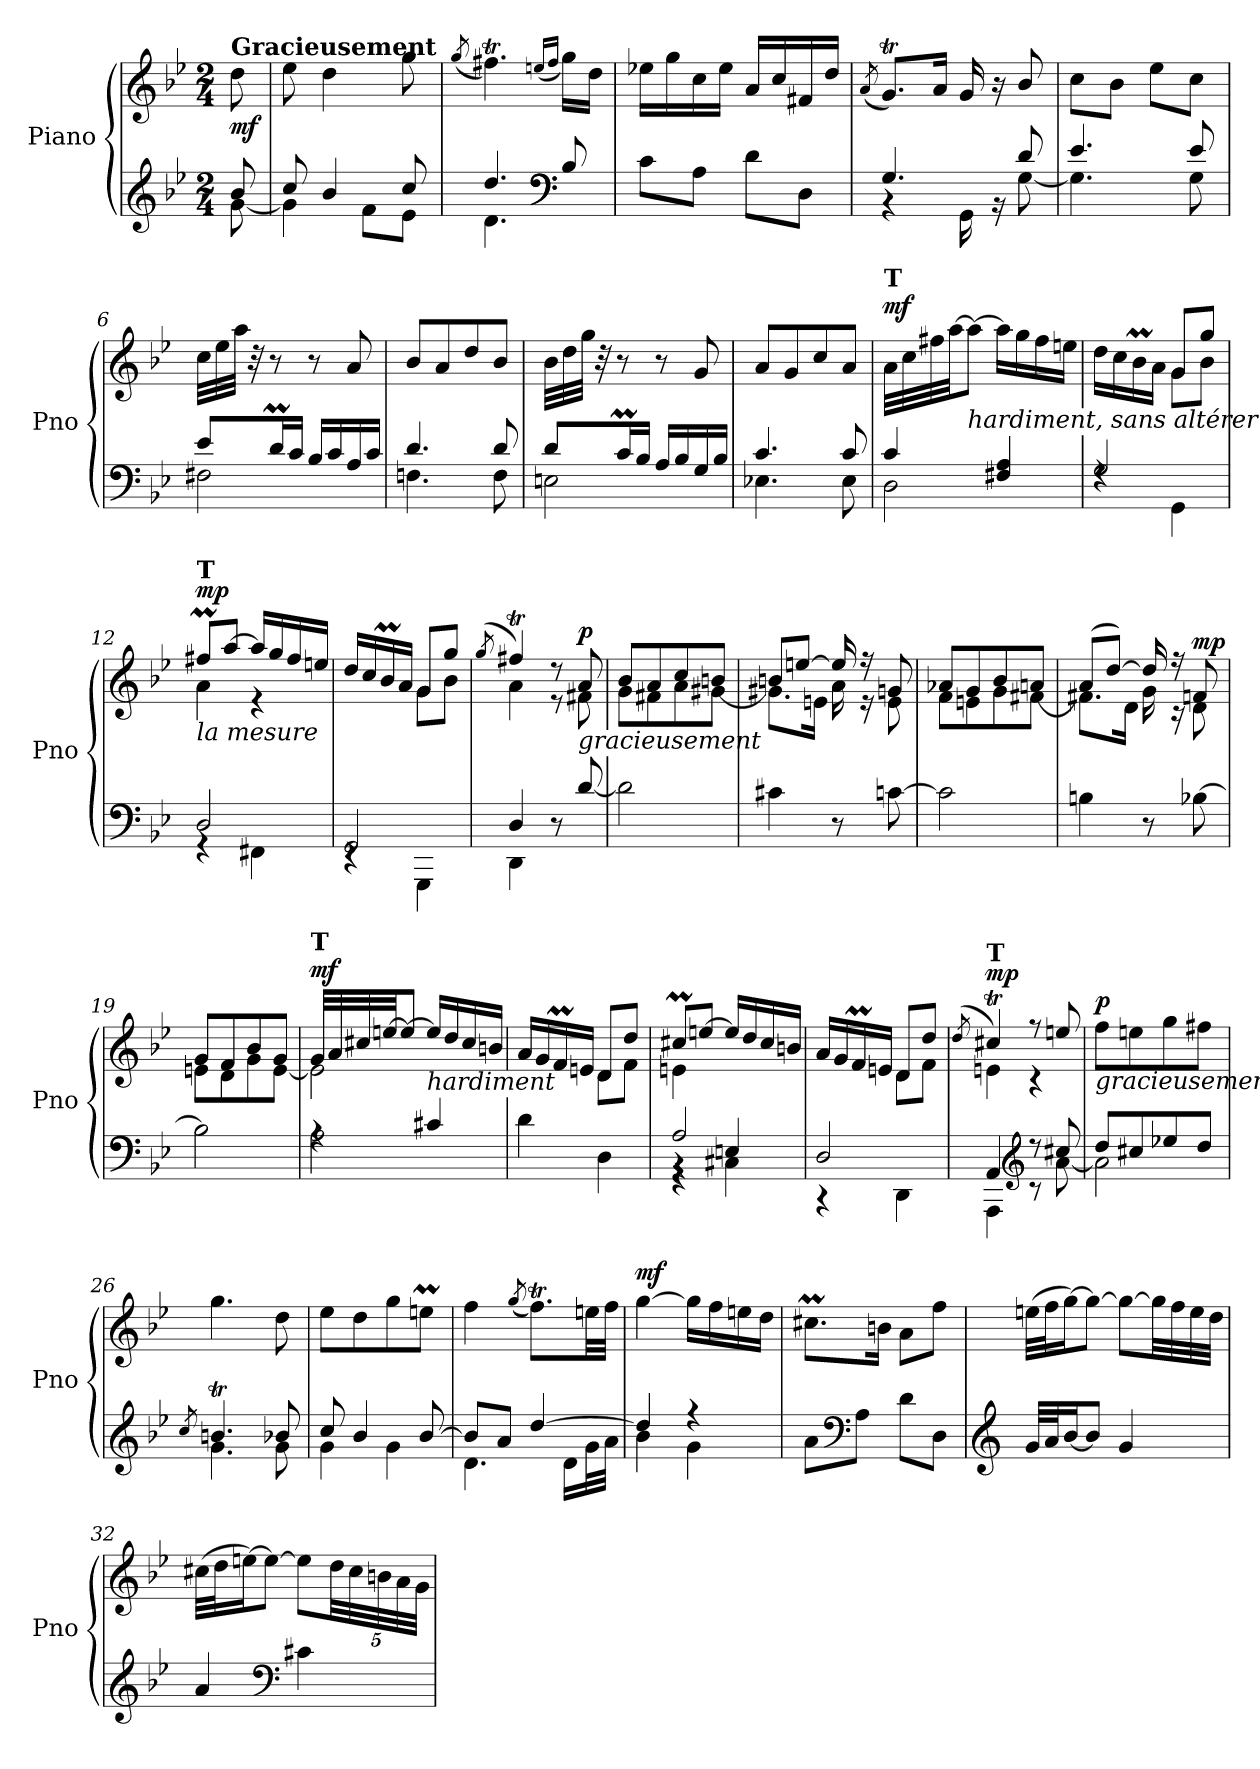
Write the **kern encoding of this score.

**kern	**kern	**dynam
*part1	*part1	*part1
*staff2	*staff1	*staff1/2
*I"Piano	*	*
*I'Pno	*	*
*clefG2	*clefG2	*
*k[b-e-]	*k[b-e-]	*
*M2/4	*M2/4	*
=	=	=
*^	*	*
!	!	!LO:TX:a:B:t=Gracieusement	!
!	!	!	!LO:DY:b
8b-/	[8g\	8dd\	mf
=1	=1	=1	=1
8cc/	4g\]	8ee-\	.
4b-/	.	4dd\	.
.	8f\L	.	.
8cc/	8e-\J	8gg\	.
=2	=2	=2	=2
.	.	(<8qgg/	.
4.dd/	4.d\	4.ff#Xt\)	.
*clefF4	*	*	*
.	.	(<16qeen/LL	.
.	.	16qff#/JJ	.
8B-/	8ryy	16gg\LL)	.
.	.	16dd\JJ	.
*v	*v	*	*
=3	=3	=3
8c\L	16ee-X\LL	.
.	16gg\	.
8A\J	16cc\	.
.	16ee-\JJ	.
8d\L	16a/LL	.
.	16cc/	.
8D\J	16f#X/	.
.	16dd/JJ	.
=4	=4	=4
.	(<8qa/	.
*^	*	*
4.G/	4rBB	8.gT/L)	.
.	.	16a/Jk	.
.	16GG\	16g/	.
.	16r	16r	.
8d/	[8G\	8b-/	.
=5	=5	=5	=5
4.e-/	4.G\]	8cc\L	.
.	.	8b-\J	.
.	.	8ee-\L	.
8e-/	8G\	8cc\J	.
!!LO:LB:g=z
=6	=6	=6	=6
8e-/L	2F#X\	32cc\LLL	.
.	.	32ee-\	.
.	.	32aa\JJJ	.
.	.	32r	.
16dm/L	.	8r	.
16c/JJ	.	.	.
16B-/LL	.	8r	.
16c/	.	.	.
16A/	.	8a/	.
16c/JJ	.	.	.
=7	=7	=7	=7
4.d/	4.Fn\	8b-/L	.
.	.	8a/	.
.	.	8dd/	.
8d/	8F\	8b-/J	.
=8	=8	=8	=8
8d/L	2En\	32b-\LLL	.
.	.	32dd\	.
.	.	32gg\JJJ	.
.	.	32r	.
16cM/L	.	8r	.
16B-/JJ	.	.	.
16A/LL	.	8r	.
16B-/	.	.	.
16G/	.	8g/	.
16B-/JJ	.	.	.
=9	=9	=9	=9
4.c/	4.E-X\	8a/L	.
.	.	8g/	.
.	.	8cc/	.
8c/	8E-\	8a/J	.
=10	=10	=10	=10
!	!	!LO:TX:a:B:t=T	!
!	!	!	!LO:DY:a
4c/	2D\	32a\LLL	mf
.	.	32cc\	.
.	.	32ff#X\	.
.	.	[32aa\JJ	.
!	!	!LO:TX:b:i:t=hardiment, sans altérer	!
.	.	8aa\J_	.
4F#X/ 4A/	.	16aa\LL]	.
.	.	16gg\	.
.	.	16ff#\	.
.	.	16een\JJ	.
=11	=11	=11	=11
*	*	*^	*
2G/	4rF	16dd\LL	4ryy	.
.	.	16cc\	.	.
.	.	16b-M\	.	.
.	.	16a\JJ	.	.
.	4GG\	8g/L	8g\L	.
.	.	8gg/J	8b-\J	.
!!LO:LB:g=z	!!
=12	=12	=12	=12	=12
!	!	!LO:TX:a:B:t=T	!	!
!	!	!LO:TX:b:i:t=la mesure	!	!
!	!	!	!	!LO:DY:a
2D/	4rGG	8ff#Xm/L	4a\	mp
.	.	[8aa/J	.	.
.	4FF#X\	16aa/LL]	4r	.
.	.	16gg/	.	.
.	.	16ff#/	.	.
.	.	16een/JJ	.	.
=13	=13	=13	=13	=13
2GG/	4rEE	16dd/LL	4ryy	.
.	.	16cc/	.	.
.	.	16b-M/	.	.
.	.	16a/JJ	.	.
.	4GGG\	8g/L	8g\L	.
.	.	8gg/J	8b-\J	.
=14	=14	=14	=14	=14
.	.	(<8qgg/	.	.
4D/	4DD\	4ff#Xt/)	4a\	.
8r	4ryy	8r	8r	.
!	!	!LO:TX:b:i:t=gracieusement	!	!
!	!	!	!	!LO:DY:a
[8d/	.	8a/	8f#X\	p
*v	*v	*	*	*
=15	=15	=15	=15
2d\]	8b-/L	8g\L	.
.	8a/	8f#X\	.
.	8cc/	8a\	.
.	8bn/J	[8g#X\J	.
=16	=16	=16	=16
4c#X\	8bn/L	8.g#X\L]	.
.	[8een/J	.	.
.	.	16en\Jk	.
8r	16ee/]	16a\	.
.	16r	16r	.
[8cn\	8gn/	8e\	.
=17	=17	=17	=17
2c\]	8a-X/L	8f\L	.
.	8g/	8en\	.
.	8b-/	8g\	.
.	8an/J	[8f#X\J	.
=18	=18	=18	=18
4Bn\	(<8a/L	8.f#X\L]	.
.	[8dd/J)	.	.
.	.	16d\Jk	.
8r	16dd/]	16g\	.
.	16r	16r	.
!	!	!	!LO:DY:a
[8B-X\	8fn/	8d\	mp
!!LO:LB:g=z	!!
=19	=19	=19	=19
2B-\]	8g/L	8en\L	.
.	8f/	8d\	.
.	8b-/	8g\	.
.	8g/J	[8e\J	.
=20	=20	=20	=20
*^	*	*	*
!	!	!LO:TX:a:B:t=T	!	!
!	!	!	!	!LO:DY:a
4rA	2A\	32g/LLL	2en\]	mf
.	.	32a/	.	.
.	.	32cc#X/	.	.
.	.	[32een/JJ	.	.
.	.	8ee/J_	.	.
!	!	!LO:TX:b:i:t=hardiment	!	!
4c#X/	.	16ee/LL]	.	.
.	.	16dd/	.	.
.	.	16cc#/	.	.
.	.	16bn/JJ	.	.
*v	*v	*	*	*
=21	=21	=21	=21
4d\	16a/LL	4ryy	.
.	16g/	.	.
.	16fM/	.	.
.	16en/JJ	.	.
4D\	8d/L	8d\L	.
.	8dd/J	8f\J	.
=22	=22	=22	=22
*^	*	*	*
*	*^	*	*	*
2A/	4rBB	4rGG	8cc#Xm/L	4en\	.
.	.	.	[8een/J	.	.
.	4En/	4C#X\	16ee/LL]	4ryy	.
.	.	.	16dd/	.	.
.	.	.	16cc#/	.	.
.	.	.	16bn/JJ	.	.
*	*v	*v	*	*	*
=23	=23	=23	=23	=23
2D/	4r	16a/LL	4ryy	.
.	.	16g/	.	.
.	.	16fM/	.	.
.	.	16en/JJ	.	.
.	4DD\	8d/L	8d\L	.
.	.	8dd/J	8f\J	.
=24	=24	=24	=24	=24
.	.	(<8qdd/	.	.
!	!	!LO:TX:a:B:t=T	!	!
!	!	!	!	!LO:DY:a
4AA/	4AAA\	4cc#Xt/)	4en\	mp
*clefG2	*	*	*	*
8r	8r	8r	4r	.
8cc#X/	[8a\	8een/	.	.
*	*	*v	*v	*
!!LO:LB:g=z
=25	=25	=25	=25
!	!	!LO:TX:b:i:t=gracieusement	!
!	!	!	!LO:DY:a
8dd/L	2a\]	8ff\L	p
8cc#X/	.	8een\	.
8ee-X/	.	8gg\	.
8dd/J	.	8ff#X\J	.
=26	=26	=26	=26
8qcc/	.	.	.
4.bnt/	4.g\	4.gg\	.
8b-X/	8g\	8dd\	.
=27	=27	=27	=27
8cc/	4g\	8ee-\L	.
4b-/	.	8dd\	.
.	4g\	8gg\	.
[8b-/	.	8eenm\J	.
=28	=28	=28	=28
8b-/L]	4.d\	4ff\	.
8a/J	.	.	.
.	.	(<8qgg/	.
[4dd/	.	8.ffT\L)	.
.	16d\LL	.	.
.	32g\L	32een\LL	.
.	32a\JJJ	32ff\JJJ	.
=29	=29	=29	=29
!	!	!	!LO:DY:a
4dd/]	4b-\	[4gg\	mf
4r	4g\	16gg\LL]	.
.	.	16ff\	.
.	.	16een\	.
.	.	16dd\JJ	.
*v	*v	*	*
=30	=30	=30
8a\L	8.cc#Xm\L	.
*clefF4	*	*
8A\J	.	.
.	16bn\Jk	.
8d\L	8a\L	.
8D\J	8ff\J	.
=31	=31	=31
*clefG2	*	*
32g/LLL	(>32een\LLL	.
32a/J	32ff\J	.
[16b-/J	[16gg\J)	.
8b-/J]	8gg\J_	.
4g/	8gg\L_	.
.	32gg\LL]	.
.	32ff\	.
.	32ee\	.
.	32dd\JJJ	.
!!LO:PB:g=z
=32	=32	=32
4a/	(>32cc#X\LLL	.
.	32dd\J	.
.	[16een\J)	.
.	8ee\J_	.
*clefF4	*	*
4c#X\	8ee\L]	.
*	*Xbrackettup	*
.	40dd\LL	.
.	40cc#\	.
.	40bn\	.
.	40a\	.
.	40g\JJJ	.
=	=	=
*-	*-	*-
